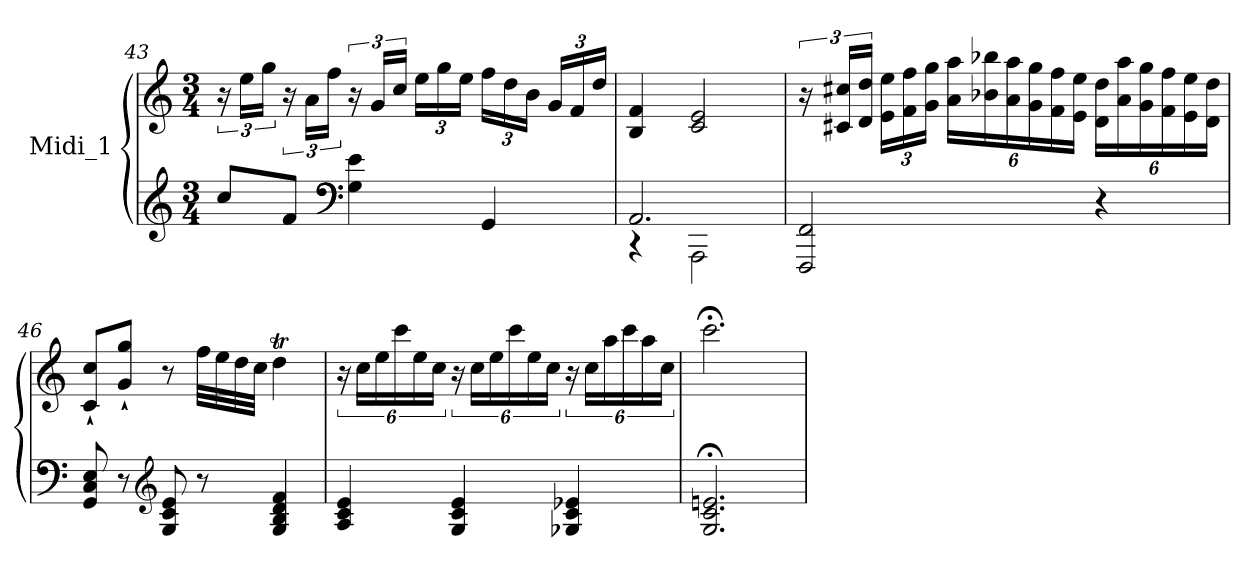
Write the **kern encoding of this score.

**kern	**kern
*part1	*part1
*staff2	*staff1
*I"Midi_1	*
!!LO:LB:g=z
*clefG2	*clefG2
*k[]	*k[]
*M3/4	*M3/4
=43	=43
*^	*
8cc/L	4ryy	24r
.	.	24ee\LL
.	.	24gg\JJ
8f/J	.	24r
.	.	24a\LL
.	.	24ff\JJ
*clefF4	*	*
4G\ 4e\	4ryy	24r
.	.	24g/LL
.	.	24cc/JJ
*	*	*Xbrackettup
.	.	24ee\LL
.	.	24gg\
.	.	24ee\JJ
4GG/	4ryy	24ff\LL
.	.	24dd\
.	.	24b\JJ
*	*	*brackettup
.	.	24g/LL
.	.	24f/
.	.	24dd/JJ
=44	=44	=44
2.AA/	4r	4B/ 4f/
.	2AAA\	2c/ 2e/
=45	=45	=45
2FFF/ 2FF/	2ryy	24r
.	.	24c#X/ 24cc#X/LL
.	.	24d/ 24dd/JJ
*	*	*Xbrackettup
.	.	24e\ 24ee\LL
.	.	24f\ 24ff\
.	.	24g\ 24gg\JJ
.	.	24a\ 24aa\LL
.	.	24b-X\ 24bb-X\
.	.	24a\ 24aa\
.	.	24g\ 24gg\
.	.	24f\ 24ff\
.	.	24e\ 24ee\JJ
4r	4ryy	24d\ 24dd\LL
.	.	24a\ 24aa\
.	.	24g\ 24gg\
*	*	*brackettup
.	.	24f\ 24ff\
.	.	24e\ 24ee\
.	.	24d\ 24dd\JJ
*v	*v	*
!!LO:LB:g=z
=46	=46
8GG/ 8C/ 8E/	8c/` 8cc/`L
8r	8g/` 8gg/`J
*clefG2	*
8G/ 8c/ 8e/	8r
8r	32ff\LLL
.	32ee\
.	32dd\
.	32cc\JJJ
4G/ 4B/ 4d/ 4f/	4ddT\
=47	=47
4A/ 4c/ 4e/	24r
.	24cc\LL
.	24ee\
.	24ccc\
.	24ee\
.	24cc\JJ
4G/ 4c/ 4e/	24r
.	24cc\LL
.	24ee\
.	24ccc\
.	24ee\
.	24cc\JJ
4G-X/ 4c/ 4e-X/	24r
.	24cc\LL
.	24aa\
.	24ccc\
.	24aa\
.	24cc\JJ
=48	=48
2.G/;< 2.c/;< 2.eni/;<	2.ccc;<\
=	=
*-	*-
